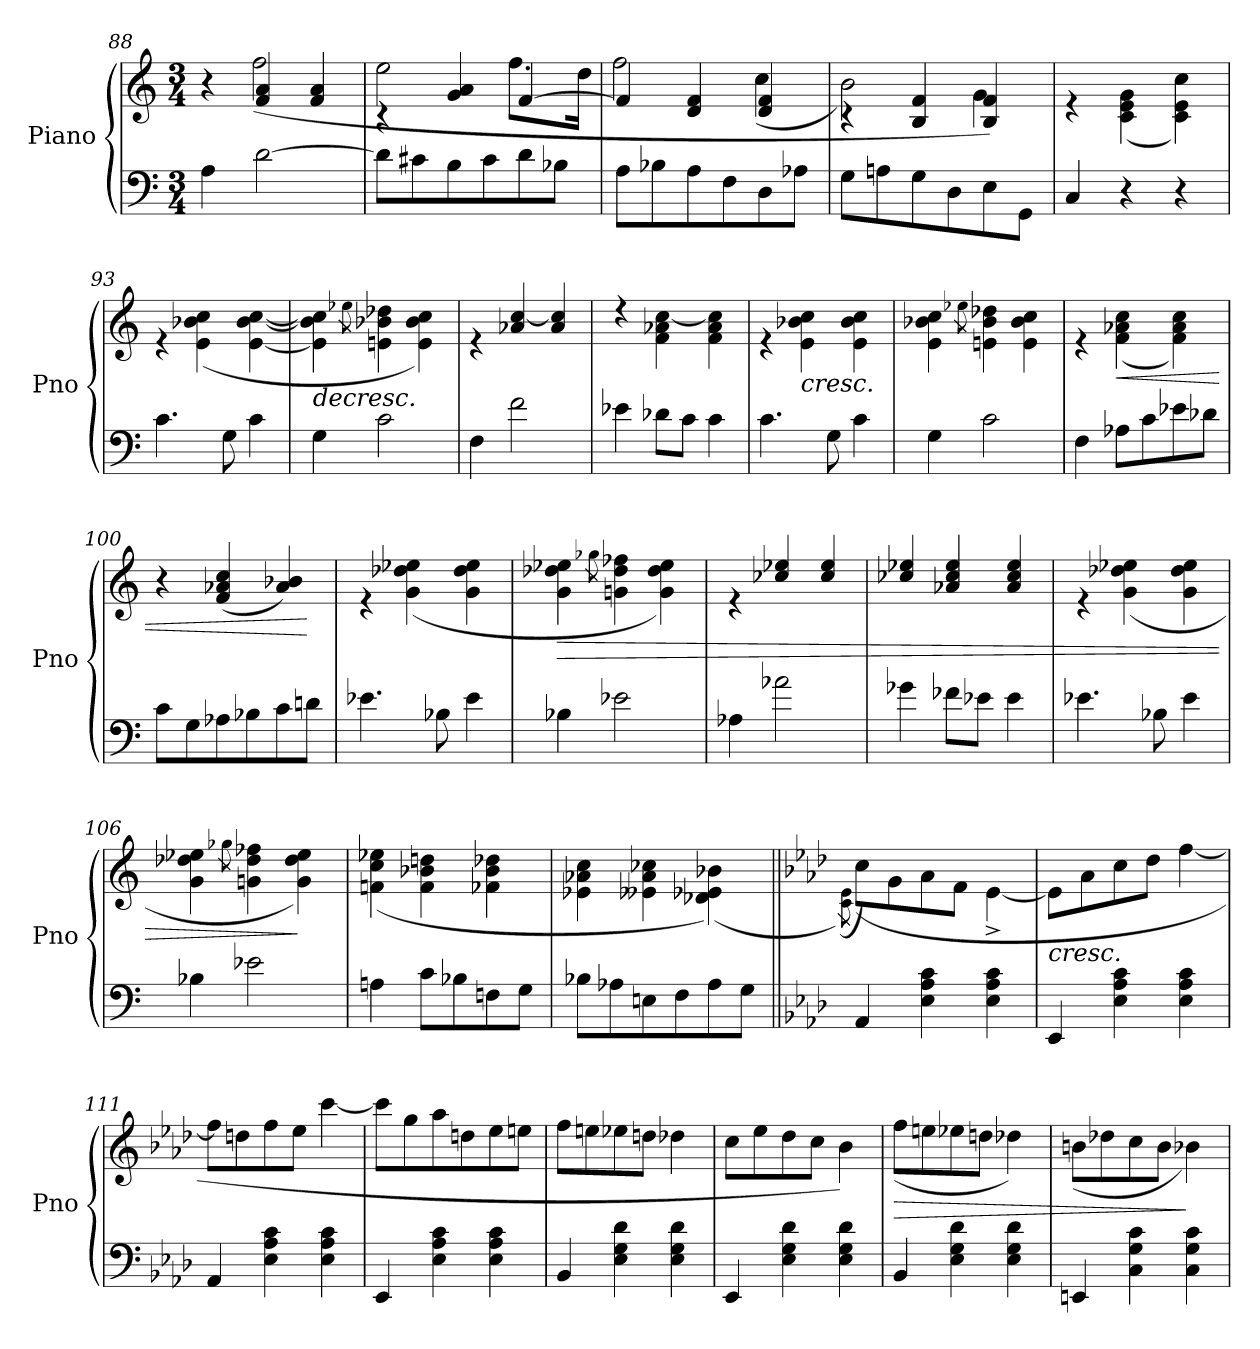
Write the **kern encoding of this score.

**kern	**kern	**dynam
*part1	*part1	*part1
*staff2	*staff1	*staff1/2
*I"Piano	*	*
*I'Pno	*	*
*clefF4	*clefG2	*
*k[]	*k[]	*
*M3/4	*M3/4	*
=88	=88	=88
*	*^	*
4A\	4r	4rcccyy	.
[2d\	4f/ 4a/	(>2ff\	.
.	4f/ 4a/	.	.
!!LO:PB:g=z	!!
=89	=89	=89	=89
8d\L]	4rc	2ee\	.
8c#X\	.	.	.
8B\	4g/ 4a/	.	.
8c#\	.	.	.
8d\	[4f/	8.ff\L	.
8B-X\J	.	.	.
.	.	16dd\Jk	.
=90	=90	=90	=90
8A\L	4f/]	2ff\	.
8B-X\	.	.	.
8A\	4d/ 4f/	.	.
8F\	.	.	.
8D\	4d/ 4f/	(>4cc\	.
8A-X\J	.	.	.
=91	=91	=91	=91
8G\L	4rc	2b\)	.
8An\	.	.	.
8G\	4B/ 4f/	.	.
8D\	.	.	.
8E\	4B/ 4f/)	4g\	.
8GG\J	.	.	.
=92	=92	=92	=92
4C/	2.ryy	4r	.
4r	.	(<4c\ 4e\ 4g\	.
4r	.	4c\ 4e\ 4cc\)	.
=93	=93	=93	=93
4.c\	2.ryy	4r	.
.	.	(>4e\ 4b-X\ 4cc\	.
8G\	.	.	.
4c\	.	[4e\ [4b-\ [4cc\	.
=94	=94	=94	=94
!	!	!	!LO:HP:b
4G\	2.ryy	4e\] 4b-\] 4cc\]	>
.	.	8qee-X\	.
2c\	.	4en\ 4b-X\ 4dd-X\	.
.	.	4e\ 4b-\ 4cc\)	.
!!LO:LB:g=z	!!
=95	=95	=95	=95
4F\	2.ryy	4r	.
2f\	.	4a-X/ [4cc/	.
.	.	4a-/ 4cc/]	.
=96	=96	=96	=96
4e-X\	2.ryy	4rdd	.
8d-X\L	.	4f\ 4a-X\ [4cc\	.
8c\J	.	.	.
4c\	.	4f\ 4a-\ 4cc\]	.
=97	=97	=97	=97
4.c\	2.ryy	4r	.
!	!	!	!LO:HP:b
.	.	4e\ 4b-X\ 4cc\	<
8G\	.	.	.
4c\	.	4e\ 4b-\ 4cc\	.
=98	=98	=98	=98
4G\	2.ryy	4e\ 4b-X\ 4cc\	.
.	.	8qee-X\	.
2c\	.	4en\ 4b-\ 4dd-X\	]
.	.	4e\ 4b-\ 4cc\	.
=99	=99	=99	=99
4F\	2.ryy	4r	.
!	!	!	!LO:HP:b
8A-X\L	.	(>4f\ 4a-X\ 4cc\	<
8c\	.	.	.
8e-X\	.	4f\ 4a-\ 4cc\)	.
8d-X\J	.	.	.
=100	=100	=100	=100
8c\L	4r	2ryy	.
8G\	.	.	.
8A-X\	(>4f/ 4a-X/ 4cc/	.	.
8B-X\	.	.	.
8c\	4a-/ 4b-X/)	8ryy	.
8dn\J	.	8ryy	[
!!LO:LB:g=z	!!
=101	=101	=101	=101
4.e-X\	2.ryy	4r	.
.	.	(>4g\ 4dd-X\ 4ee-X\	.
8B-X\	.	.	.
4e-\	.	4g\ 4dd-\ 4ee-\	.
=102	=102	=102	=102
!	!	!	!LO:HP:b
4B-X\	2.ryy	4g\ 4dd-X\ 4ee-X\	>
.	.	8qgg-X\	.
2e-X\	.	4gn\ 4dd-\ 4ff-X\	.
.	.	4g\ 4dd-\ 4ee-\)	[
=103	=103	=103	=103
4A-X\	2.ryy	4r	.
2a-X\	.	4cc-X/ 4ee-X/	.
.	.	4cc-/ 4ee-/	.
=104	=104	=104	=104
4g-X\	2.ryy	4cc-X/ 4ee-X/	.
8f-X\L	.	4a-X/ 4cc-/ 4ee-/	.
8e-X\J	.	.	.
4e-\	.	4a-/ 4cc-/ 4ee-/	.
=105	=105	=105	=105
4.e-X\	2.ryy	4r	.
.	.	(>4g\ 4dd-X\ 4ee-X\	.
8B-X\	.	.	.
4e-\	.	4g\ 4dd-\ 4ee-\	.
=106	=106	=106	=106
4B-X\	2.ryy	4g\ 4dd-X\ 4ee-X\	.
.	.	8qgg-X\	.
2e-X\	.	4gn\ 4dd-\ 4ff-X\	.
.	.	4g\ 4dd-\ 4ee-\)	]
!!LO:LB:g=z	!!
=107	=107	=107	=107
4An\	2.ryy	(>4fn\ 4cc\ 4ee-X\	.
8c\L	.	4f\ 4b-X\ 4ddn\	.
8B-X\	.	.	.
8Fn\	.	4f-X\ 4b-\ 4dd-X\	.
8G\J	.	.	.
=108	=108	=108	=108
8B-X\L	2.ryy	4e-X\ 4a-X\ 4cc\	.
8A-X\	.	.	.
8En\	.	4e--X\ 4a-\ 4cc-X\	.
8F\	.	.	.
8A-\	.	(>4d-X\ 4e-X\ 4b-X\)	.
8G\J	.	.	.
=109||	=109||	=109||	=109||
*k[b-e-a-d-]	*k[b-e-a-d-]	*	*
.	.	(<8qc\ 8qe-\)	.
4AA-/	2.ryy	(>8cc\L)	.
.	.	8g\	.
4E-\ 4A-\ 4c\	.	8a-\	.
.	.	8f\J	.
4E-\ 4A-\ 4c\	.	[4e-^\	.
=110	=110	=110	=110
!	!	!	!LO:HP:b
4EE-/	2.ryy	8e-\L]	<
.	.	8a-\	.
4E-\ 4A-\ 4c\	.	8cc\	.
.	.	8dd-\J	.
4E-\ 4A-\ 4c\	.	[4ff\	.
=111	=111	=111	=111
4AA-/	2.ryy	8ff\L]	.
.	.	8ddn\	.
4E-\ 4A-\ 4c\	.	8ff\	.
.	.	8ee-\J	.
4E-\ 4A-\ 4c\	.	[4ccc\	.
!!LO:LB:g=z	!!
=112	=112	=112	=112
4EE-/	2.ryy	8ccc\L]	.
.	.	8gg\	.
4E-\ 4A-\ 4c\	.	8aa-\	.
.	.	8ddn\	.
4E-\ 4A-\ 4c\	.	8ee-\	.
.	.	8een\J	.
=113	=113	=113	=113
4BB-/	2.ryy	8ff\L	.
.	.	8een\	.
4E-\ 4G\ 4d-\	.	8ee-X\	.
.	.	8ddn\J	.
4E-\ 4G\ 4d-\	.	4dd-X\	.
=114	=114	=114	=114
4EE-/	2.ryy	8cc\L	.
.	.	8ee-\	.
4E-\ 4G\ 4d-\	.	8dd-\	.
.	.	8cc\J	.
4E-\ 4G\ 4d-\	.	4b-\)	.
=115	=115	=115	=115
!	!	!	!LO:HP:b
4BB-/	2.ryy	(>8ff\L	>
.	.	8een\	.
4E-\ 4G\ 4d-\	.	8ee-X\	.
.	.	8ddn\J	.
4E-\ 4G\ 4d-\	.	4dd-X\)	[
=116	=116	=116	=116
4EEn/	2.ryy	(>8bn\L	.
.	.	8dd-X\	.
4C\ 4G\ 4c\	.	8cc\	.
.	.	8b\J	.
4C\ 4G\ 4c\	.	4b-X\)	]
*	*v	*v	*
=	=	=
*-	*-	*-
